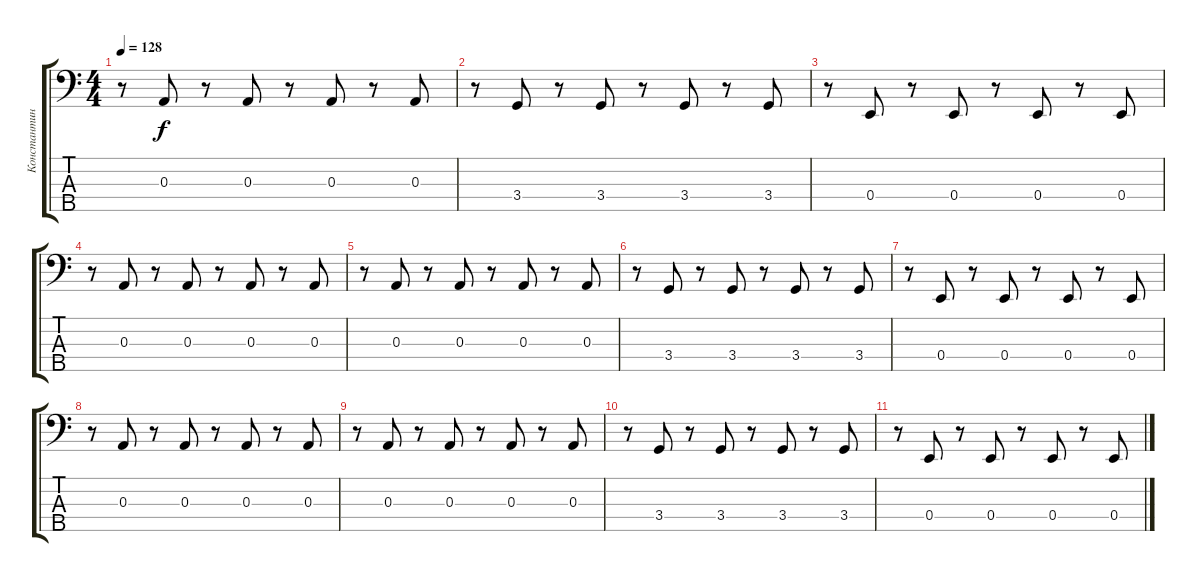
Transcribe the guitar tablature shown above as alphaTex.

\track ("Константин Бекрев (программирование)" "Константин") {instrument fretlessbass}
\staff {score tabs}
\tuning (G2 D2 A1 E1 B0) {hide}
\ts (4 4)
\tempo 128
\clef f4
\ks c
r.8{dy f} 0.3.8 r.8 0.3.8 r.8 0.3.8 r.8 0.3.8 |
r.8 3.4.8 r.8 3.4.8 r.8 3.4.8 r.8 3.4.8 |
r.8 0.4.8 r.8 0.4.8 r.8 0.4.8 r.8 0.4.8 |
r.8 0.3.8 r.8 0.3.8 r.8 0.3.8 r.8 0.3.8 |
r.8 0.3.8 r.8 0.3.8 r.8 0.3.8 r.8 0.3.8 |
r.8 3.4.8 r.8 3.4.8 r.8 3.4.8 r.8 3.4.8 |
r.8 0.4.8 r.8 0.4.8 r.8 0.4.8 r.8 0.4.8 |
r.8 0.3.8 r.8 0.3.8 r.8 0.3.8 r.8 0.3.8 |
r.8 0.3.8 r.8 0.3.8 r.8 0.3.8 r.8 0.3.8 |
r.8 3.4.8 r.8 3.4.8 r.8 3.4.8 r.8 3.4.8 |
r.8 0.4.8 r.8 0.4.8 r.8 0.4.8 r.8 0.4.8
